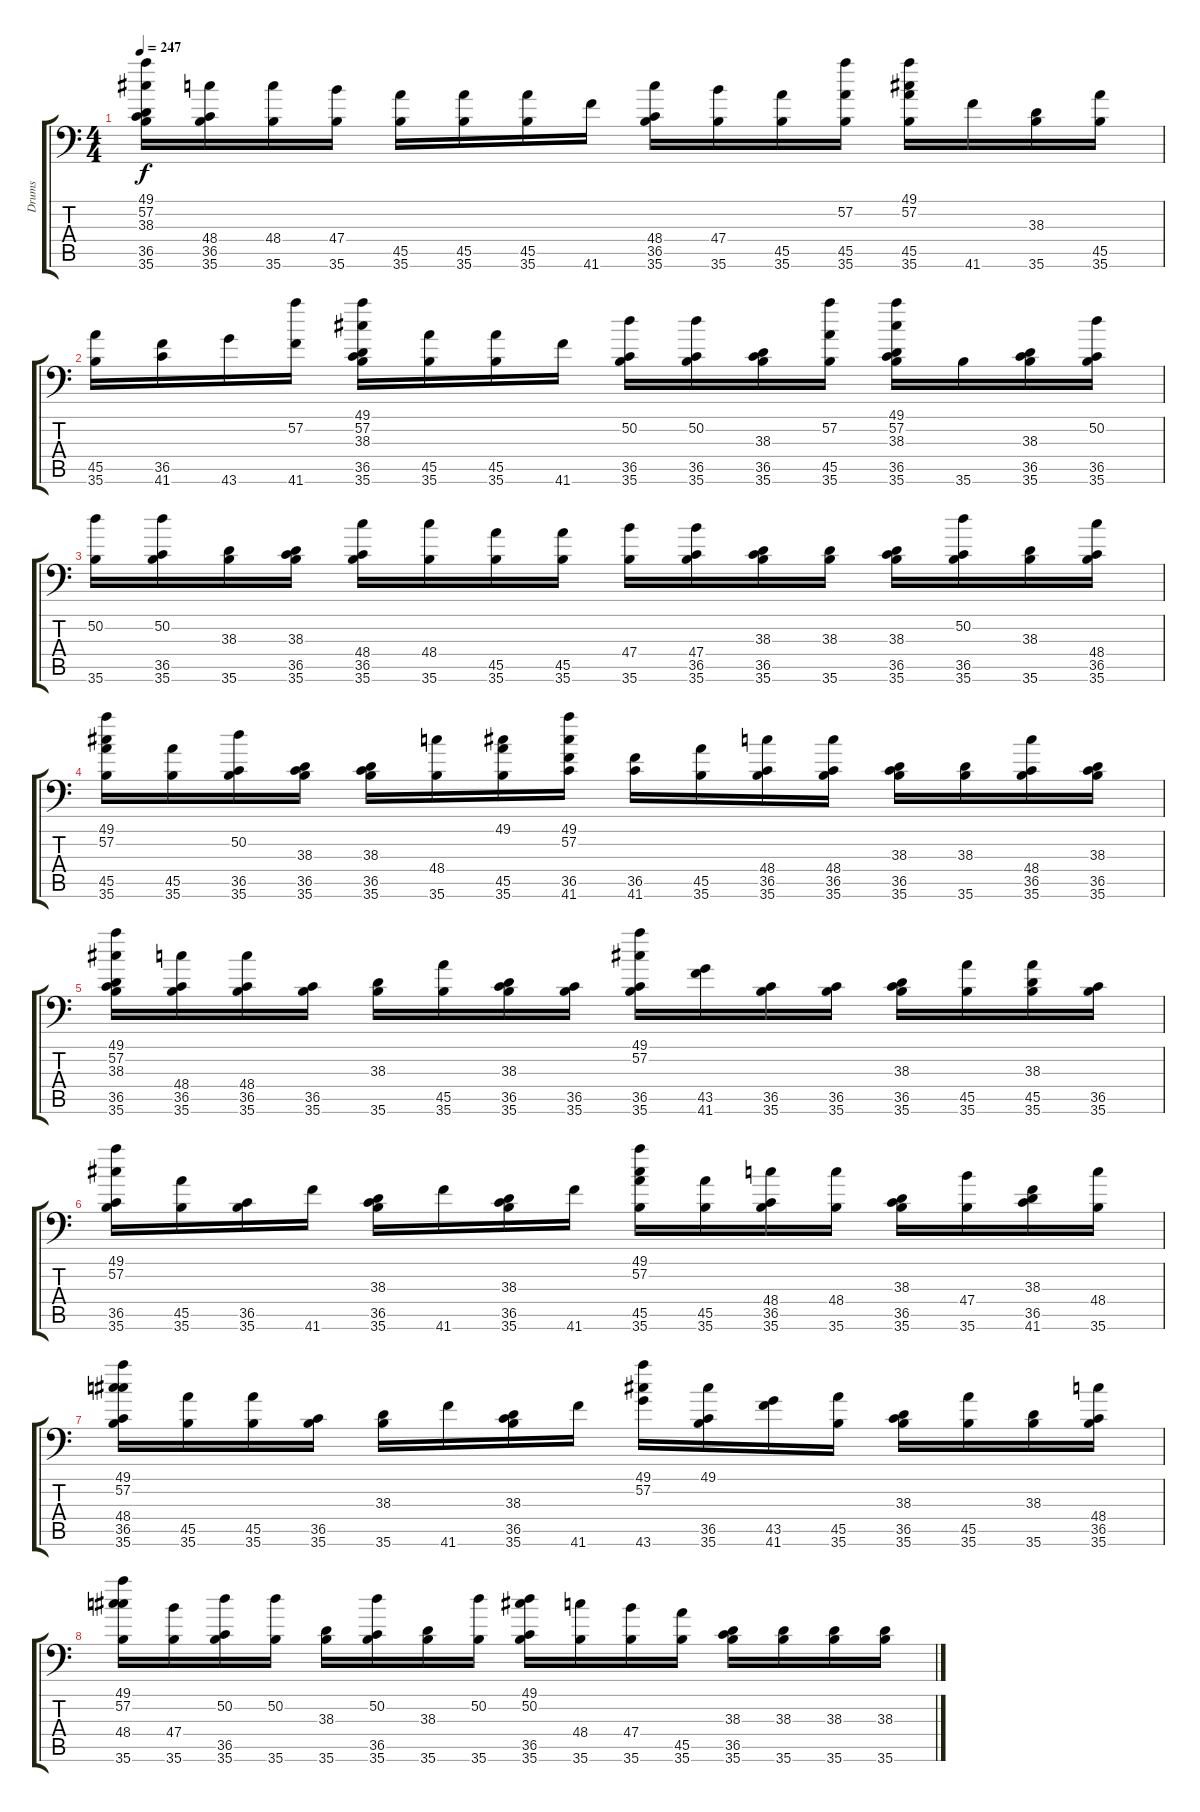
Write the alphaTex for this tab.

\track ("Drums" "Drums") {instrument acousticgrandpiano}
\staff {score tabs}
\tuning (C-1 C-1 C-1 C-1 C-1 C-1) {hide}
\ts (4 4)
\tempo 247
\clef f4
\ks c
(49.1 57.2 38.3 36.5 35.6).16{dy f} (48.4 36.5 35.6).16 (48.4 35.6).16 (47.4 35.6).16 (45.5 35.6).16 (45.5 35.6).16 (45.5 35.6).16 41.6.16 (48.4 36.5 35.6).16 (47.4 35.6).16 (45.5 35.6).16 (57.2 45.5 35.6).16 (49.1 57.2 45.5 35.6).16 41.6.16 (38.3 35.6).16 (45.5 35.6).16 |
(45.5 35.6).16 (36.5 41.6).16 43.6.16 (57.2 41.6).16 (49.1 57.2 38.3 36.5 35.6).16 (45.5 35.6).16 (45.5 35.6).16 41.6.16 (50.2 36.5 35.6).16 (50.2 36.5 35.6).16 (38.3 36.5 35.6).16 (57.2 45.5 35.6).16 (49.1 57.2 38.3 36.5 35.6).16 35.6.16 (38.3 36.5 35.6).16 (50.2 36.5 35.6).16 |
(50.2 35.6).16 (50.2 36.5 35.6).16 (38.3 35.6).16 (38.3 36.5 35.6).16 (48.4 36.5 35.6).16 (48.4 35.6).16 (45.5 35.6).16 (45.5 35.6).16 (47.4 35.6).16 (47.4 36.5 35.6).16 (38.3 36.5 35.6).16 (38.3 35.6).16 (38.3 36.5 35.6).16 (50.2 36.5 35.6).16 (38.3 35.6).16 (48.4 36.5 35.6).16 |
(49.1 57.2 45.5 35.6).16 (45.5 35.6).16 (50.2 36.5 35.6).16 (38.3 36.5 35.6).16 (38.3 36.5 35.6).16 (48.4 35.6).16 (49.1 45.5 35.6).16 (49.1 57.2 36.5 41.6).16 (36.5 41.6).16 (45.5 35.6).16 (48.4 36.5 35.6).16 (48.4 36.5 35.6).16 (38.3 36.5 35.6).16 (38.3 35.6).16 (48.4 36.5 35.6).16 (38.3 36.5 35.6).16 |
(49.1 57.2 38.3 36.5 35.6).16 (48.4 36.5 35.6).16 (48.4 36.5 35.6).16 (36.5 35.6).16 (38.3 35.6).16 (45.5 35.6).16 (38.3 36.5 35.6).16 (36.5 35.6).16 (49.1 57.2 36.5 35.6).16 (43.5 41.6).16 (36.5 35.6).16 (36.5 35.6).16 (38.3 36.5 35.6).16 (45.5 35.6).16 (38.3 45.5 35.6).16 (36.5 35.6).16 |
(49.1 57.2 36.5 35.6).16 (45.5 35.6).16 (36.5 35.6).16 41.6.16 (38.3 36.5 35.6).16 41.6.16 (38.3 36.5 35.6).16 41.6.16 (49.1 57.2 45.5 35.6).16 (45.5 35.6).16 (48.4 36.5 35.6).16 (48.4 35.6).16 (38.3 36.5 35.6).16 (47.4 35.6).16 (38.3 36.5 41.6).16 (48.4 35.6).16 |
(49.1 57.2 48.4 36.5 35.6).16 (45.5 35.6).16 (45.5 35.6).16 (36.5 35.6).16 (38.3 35.6).16 41.6.16 (38.3 36.5 35.6).16 41.6.16 (49.1 57.2 43.6).16 (49.1 36.5 35.6).16 (43.5 41.6).16 (45.5 35.6).16 (38.3 36.5 35.6).16 (45.5 35.6).16 (38.3 35.6).16 (48.4 36.5 35.6).16 |
(49.1 57.2 48.4 35.6).16 (47.4 35.6).16 (50.2 36.5 35.6).16 (50.2 35.6).16 (38.3 35.6).16 (50.2 36.5 35.6).16 (38.3 35.6).16 (50.2 35.6).16 (49.1 50.2 36.5 35.6).16 (48.4 35.6).16 (47.4 35.6).16 (45.5 35.6).16 (38.3 36.5 35.6).16 (38.3 35.6).16 (38.3 35.6).16 (38.3 35.6).16
